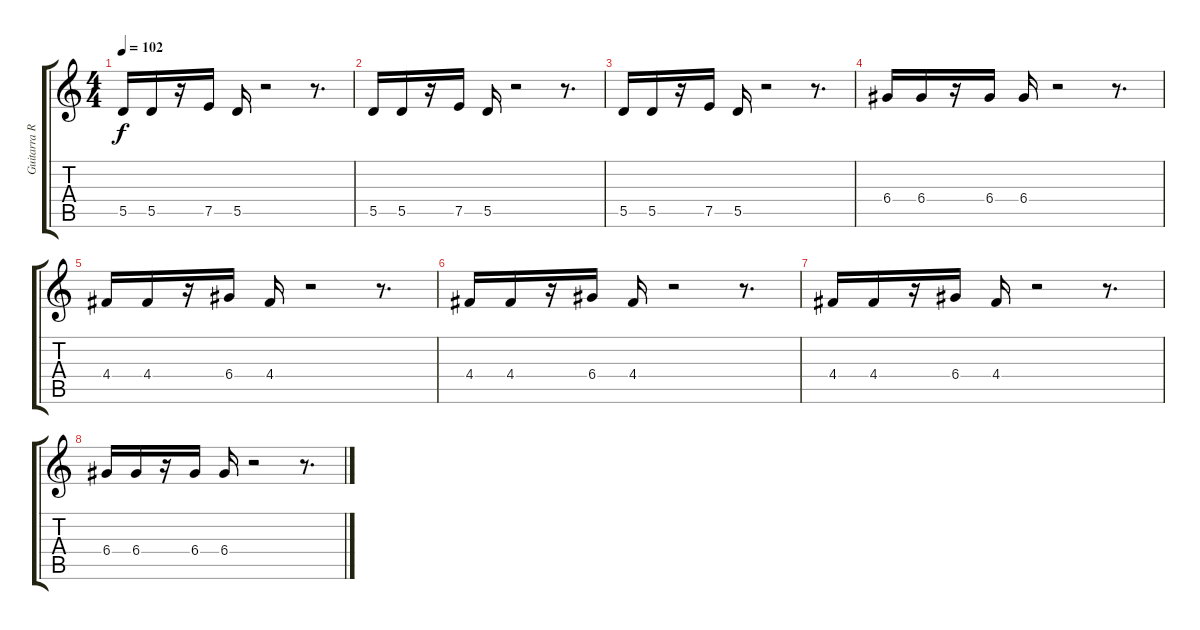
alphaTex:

\track ("Guitarra RSE" "Guitarra R") {instrument electricguitarjazz}
\staff {score tabs}
\tuning (E4 B3 G3 D3 A2 E2) {hide}
\ts (4 4)
\tempo 102
\clef g2
\ks c
5.5.16{dy f} 5.5.16 r.16 7.5.16 5.5.16 r.2 r.8{d volume 9} |
5.5.16{volume 2} 5.5.16 r.16 7.5.16 5.5.16 r.2 r.8{d} |
5.5.16 5.5.16 r.16 7.5.16 5.5.16 r.2 r.8{d} |
6.4.16 6.4.16 r.16 6.4.16 6.4.16 r.2 r.8{d} |
4.4.16 4.4.16 r.16 6.4.16 4.4.16 r.2 r.8{d} |
4.4.16 4.4.16 r.16 6.4.16 4.4.16 r.2 r.8{d volume 1} |
4.4.16{volume 0} 4.4.16 r.16 6.4.16 4.4.16 r.2 r.8{d} |
6.4.16 6.4.16 r.16 6.4.16 6.4.16 r.2 r.8{d}
